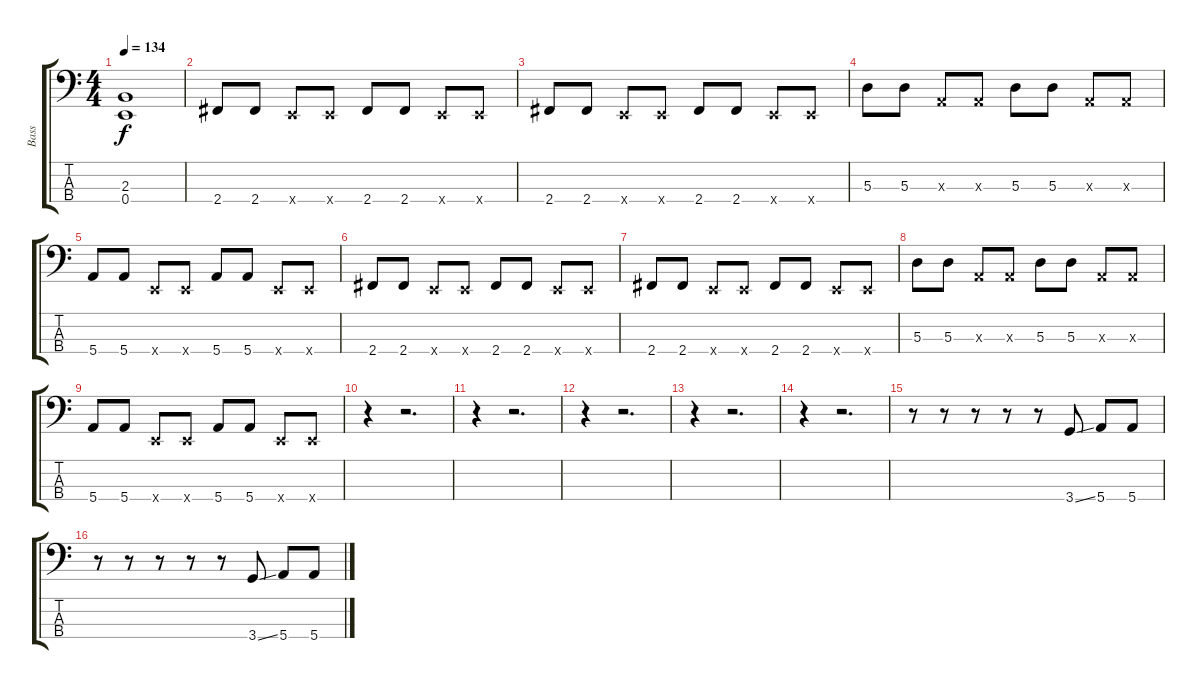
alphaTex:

\track ("Bass" "Bass") {instrument electricbasspick}
\staff {score tabs}
\tuning (G2 D2 A1 E1) {hide}
\ts (4 4)
\tempo 134
\clef f4
\ks c
(2.3 0.4).1{dy f} |
2.4.8 2.4.8 0.4{x}.8 0.4{x}.8 2.4.8 2.4.8 0.4{x}.8 0.4{x}.8 |
2.4.8 2.4.8 0.4{x}.8 0.4{x}.8 2.4.8 2.4.8 0.4{x}.8 0.4{x}.8 |
5.3.8 5.3.8 0.3{x}.8 0.3{x}.8 5.3.8 5.3.8 0.3{x}.8 0.3{x}.8 |
5.4.8 5.4.8 0.4{x}.8 0.4{x}.8 5.4.8 5.4.8 0.4{x}.8 0.4{x}.8 |
2.4.8 2.4.8 0.4{x}.8 0.4{x}.8 2.4.8 2.4.8 0.4{x}.8 0.4{x}.8 |
2.4.8 2.4.8 0.4{x}.8 0.4{x}.8 2.4.8 2.4.8 0.4{x}.8 0.4{x}.8 |
5.3.8 5.3.8 0.3{x}.8 0.3{x}.8 5.3.8 5.3.8 0.3{x}.8 0.3{x}.8 |
5.4.8 5.4.8 0.4{x}.8 0.4{x}.8 5.4.8 5.4.8 0.4{x}.8 0.4{x}.8 |
r.4 r.2{d} |
r.4 r.2{d} |
r.4 r.2{d} |
r.4 r.2{d} |
r.4 r.2{d} |
r.8 r.8 r.8 r.8 r.8 3.4{ss}.8 5.4.8 5.4.8 |
r.8 r.8 r.8 r.8 r.8 3.4{ss}.8 5.4.8 5.4.8
